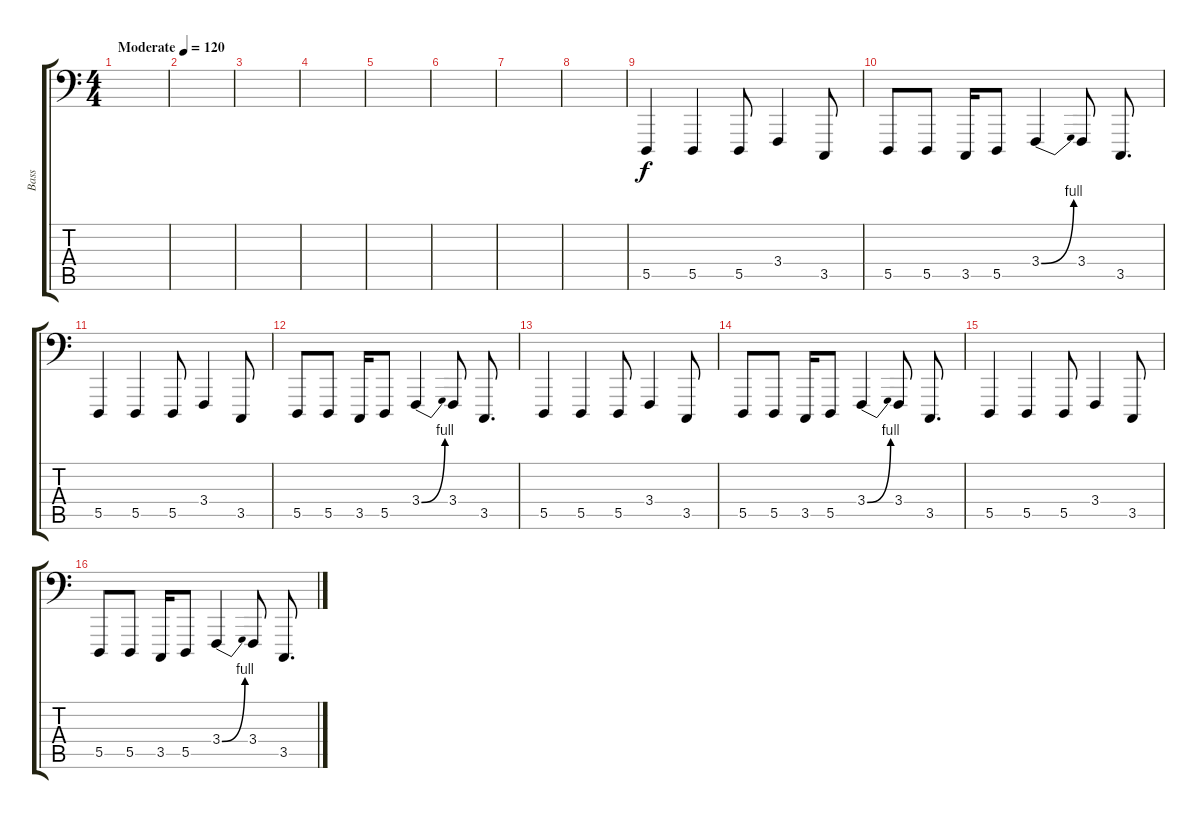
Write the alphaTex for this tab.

\track ("Bass" "Bass") {instrument lead8bassandlead}
\staff {score tabs}
\tuning (E2 B1 G1 D1 A0 E0) {hide}
\ts (4 4)
\tempo (120 "Moderate")
\clef f4
\ks c
|
|
|
|
|
|
|
|
5.5.4 5.5.4 5.5.8 3.4.4 3.5.8 |
5.5.8 5.5.8 3.5.16 5.5.8 3.4{be (bend 0 0 60 4)}.4 3.4.8 3.5.8{d} |
5.5.4 5.5.4 5.5.8 3.4.4 3.5.8 |
5.5.8 5.5.8 3.5.16 5.5.8 3.4{be (bend 0 0 60 4)}.4 3.4.8 3.5.8{d} |
5.5.4 5.5.4 5.5.8 3.4.4 3.5.8 |
5.5.8 5.5.8 3.5.16 5.5.8 3.4{be (bend 0 0 60 4)}.4 3.4.8 3.5.8{d} |
5.5.4 5.5.4 5.5.8 3.4.4 3.5.8 |
5.5.8 5.5.8 3.5.16 5.5.8 3.4{be (bend 0 0 60 4)}.4 3.4.8 3.5.8{d}
